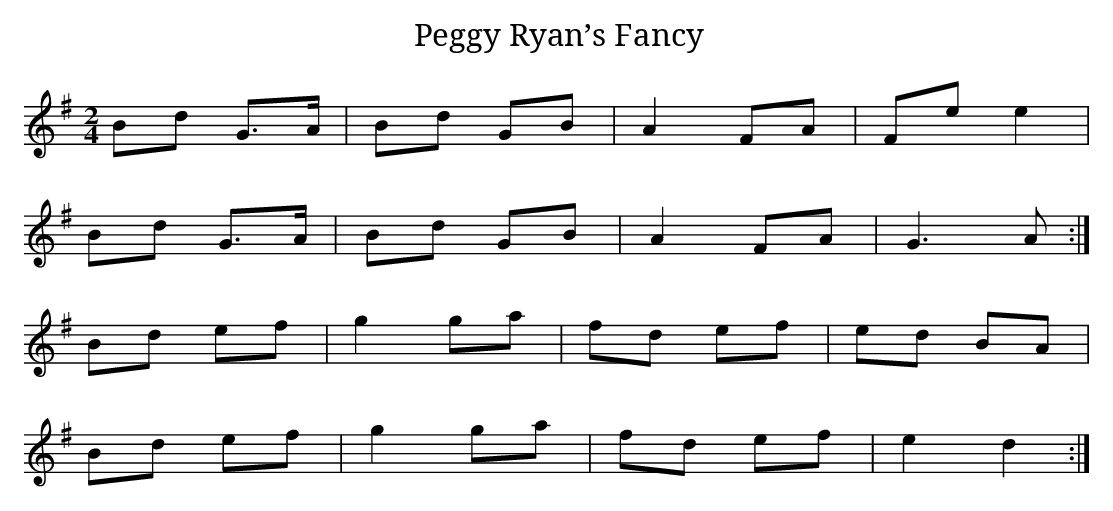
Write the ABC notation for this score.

X:1
T: Peggy Ryan’s Fancy
M: 2/4
L: 1/8
K: Gmaj
Bd G>A|Bd GB|A2 FA|Fe e2|
Bd G>A|Bd GB|A2 FA|G3 A:|
Bd ef|g2ga|fd ef|ed BA|
Bd ef|g2 ga|fd ef|e2 d2:|
